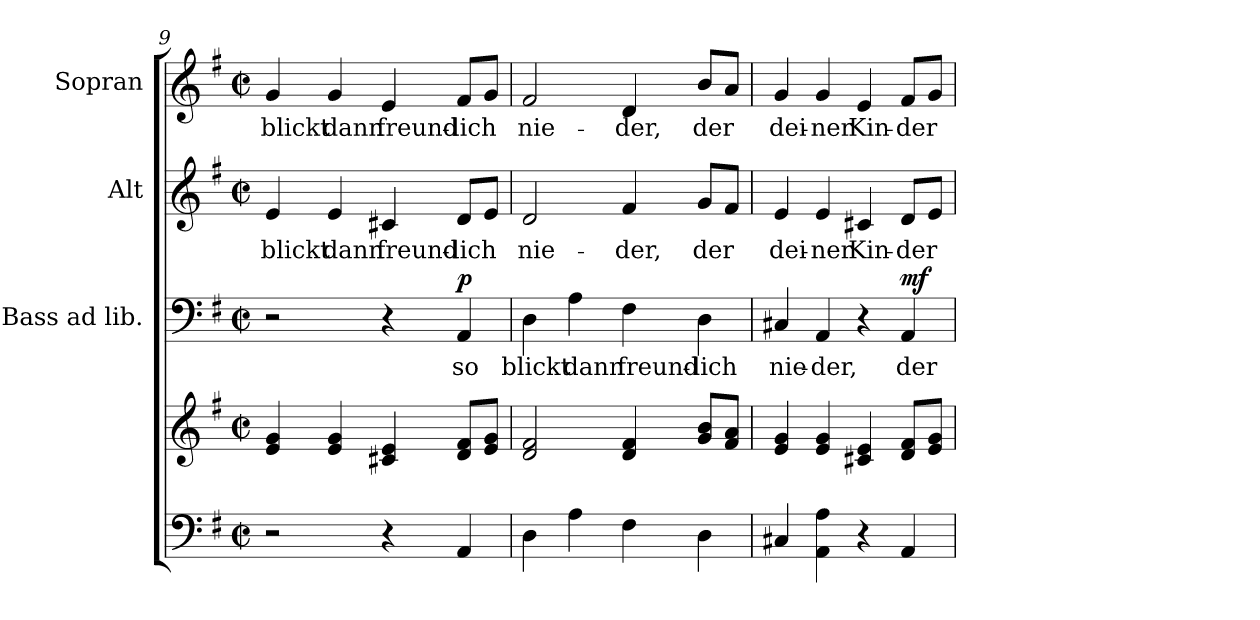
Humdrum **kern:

**kern	**kern	**kern	**text	**dynam	**kern	**text	**kern	**text
*part4	*part4	*part3	*part3	*part3	*part2	*part2	*part1	*part1
*staff5	*staff4	*staff3	*staff3	*staff3	*staff2	*staff2	*staff1	*staff1
*	*	*I"Bass ad lib.	*	*	*I"Alt	*	*I"Sopran	*
*	*	*I'B.	*	*	*I'A.	*	*I'S.	*
*clefF4	*clefG2	*clefF4	*	*	*clefG2	*	*clefG2	*
*k[f#]	*k[f#]	*k[f#]	*	*	*k[f#]	*	*k[f#]	*
*G:	*G:	*G:	*	*	*G:	*	*G:	*
*M2/2	*M2/2	*M2/2	*	*	*M2/2	*	*M2/2	*
*met(c|)	*met(c|)	*met(c|)	*	*	*met(c|)	*	*met(c|)	*
=9	=9	=9	=9	=9	=9	=9	=9	=9
!	!	!	!	!	!	!LO:LY:b	!	!LO:LY:b
2r	4e/ 4g/	2r	.	.	4e/	blickt	4g/	blickt
!	!	!	!	!	!	!LO:LY:b	!	!LO:LY:b
.	4e/ 4g/	.	.	.	4e/	dann	4g/	dann
!	!	!	!	!	!	!LO:LY:b	!	!LO:LY:b
4r	4c#X/ 4e/	4r	.	.	4c#X/	freund-	4e/	freund-
!	!	!	!LO:LY:b	!LO:DY:a	!	!LO:LY:b	!	!LO:LY:b
4AA/	8d/ 8f#/L	4AA/	so	p	8d/L	-lich	8f#/L	-lich
.	8e/ 8g/J	.	.	.	8e/J	.	8g/J	.
=10	=10	=10	=10	=10	=10	=10	=10	=10
!	!	!	!LO:LY:b	!	!	!LO:LY:b	!	!LO:LY:b
4D\	2d/ 2f#/	4D\	blickt	.	2d/	nie-	2f#/	nie-
!	!	!	!LO:LY:b	!	!	!	!	!
4A\	.	4A\	dann	.	.	.	.	.
!	!	!	!LO:LY:b	!	!	!LO:LY:b	!	!LO:LY:b
4F#\	4d/ 4f#/	4F#\	freund-	.	4f#/	-der,	4d/	-der,
!	!	!	!LO:LY:b	!	!	!LO:LY:b	!	!LO:LY:b
4D\	8g/ 8b/L	4D\	-lich	.	8g/L	der	8b/L	der
.	8f#/ 8a/J	.	.	.	8f#/J	.	8a/J	.
=11	=11	=11	=11	=11	=11	=11	=11	=11
!	!	!	!LO:LY:b	!	!	!LO:LY:b	!	!LO:LY:b
4C#X/	4e/ 4g/	4C#X/	nie-	.	4e/	dei-	4g/	dei-
!	!	!	!LO:LY:b	!	!	!LO:LY:b	!	!LO:LY:b
4AA\ 4A\	4e/ 4g/	4AA/	-der,	.	4e/	-ner	4g/	-ner
!	!	!	!	!	!	!LO:LY:b	!	!LO:LY:b
4r	4c#X/ 4e/	4r	.	.	4c#X/	Kin-	4e/	Kin-
!	!	!	!LO:LY:b	!LO:DY:a	!	!LO:LY:b	!	!LO:LY:b
4AA/	8d/ 8f#/L	4AA/	der	mf	8d/L	-der	8f#/L	-der
.	8e/ 8g/J	.	.	.	8e/J	.	8g/J	.
=	=	=	=	=	=	=	=	=
*-	*-	*-	*-	*-	*-	*-	*-	*-
